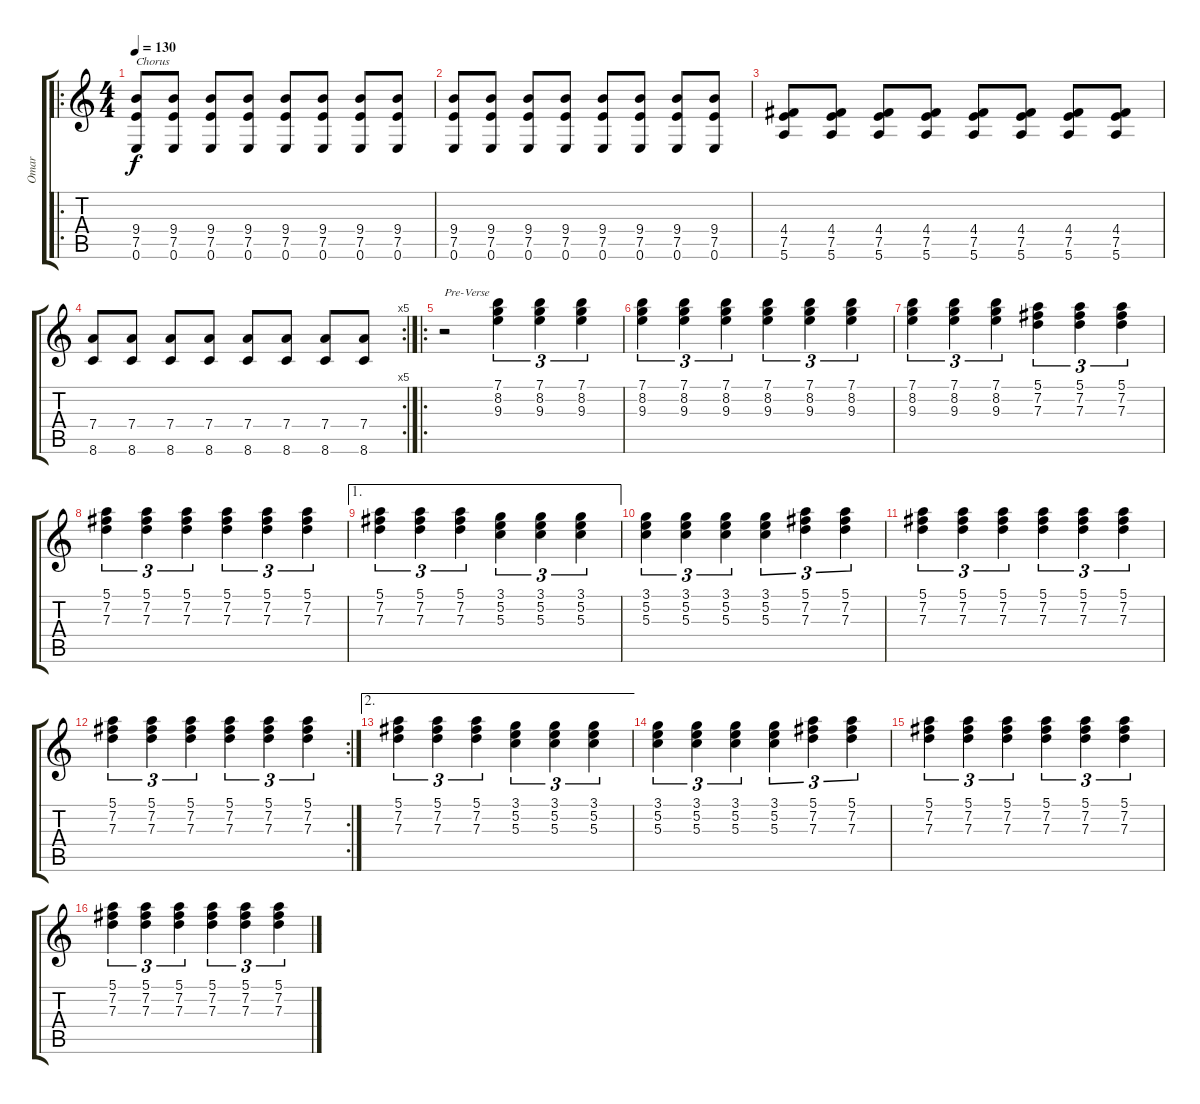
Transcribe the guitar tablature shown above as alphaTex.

\track ("Omar" "Omar") {instrument distortionguitar}
\staff {score tabs}
\tuning (E4 B3 G3 D3 A2 E2) {hide}
\ro
\ts (4 4)
\tempo 130
\clef g2
\ks c
(9.4 7.5 0.6).8{txt "Chorus" dy f} (9.4 7.5 0.6).8 (9.4 7.5 0.6).8 (9.4 7.5 0.6).8 (9.4 7.5 0.6).8 (9.4 7.5 0.6).8 (9.4 7.5 0.6).8 (9.4 7.5 0.6).8 |
(9.4 7.5 0.6).8 (9.4 7.5 0.6).8 (9.4 7.5 0.6).8 (9.4 7.5 0.6).8 (9.4 7.5 0.6).8 (9.4 7.5 0.6).8 (9.4 7.5 0.6).8 (9.4 7.5 0.6).8 |
(4.4 7.5 5.6).8 (4.4 7.5 5.6).8 (4.4 7.5 5.6).8 (4.4 7.5 5.6).8 (4.4 7.5 5.6).8 (4.4 7.5 5.6).8 (4.4 7.5 5.6).8 (4.4 7.5 5.6).8 |
\rc 5
(7.4 8.6).8 (7.4 8.6).8 (7.4 8.6).8 (7.4 8.6).8 (7.4 8.6).8 (7.4 8.6).8 (7.4 8.6).8 (7.4 8.6).8 |
\ro
r.2{txt "Pre-Verse"} (7.1 8.2 9.3).4{tu (3 2)} (7.1 8.2 9.3).4{tu (3 2)} (7.1 8.2 9.3).4{tu (3 2)} |
(7.1 8.2 9.3).4{tu (3 2)} (7.1 8.2 9.3).4{tu (3 2)} (7.1 8.2 9.3).4{tu (3 2)} (7.1 8.2 9.3).4{tu (3 2)} (7.1 8.2 9.3).4{tu (3 2)} (7.1 8.2 9.3).4{tu (3 2)} |
(7.1 8.2 9.3).4{tu (3 2)} (7.1 8.2 9.3).4{tu (3 2)} (7.1 8.2 9.3).4{tu (3 2)} (5.1 7.2 7.3).4{tu (3 2)} (5.1 7.2 7.3).4{tu (3 2)} (5.1 7.2 7.3).4{tu (3 2)} |
(5.1 7.2 7.3).4{tu (3 2)} (5.1 7.2 7.3).4{tu (3 2)} (5.1 7.2 7.3).4{tu (3 2)} (5.1 7.2 7.3).4{tu (3 2)} (5.1 7.2 7.3).4{tu (3 2)} (5.1 7.2 7.3).4{tu (3 2)} |
\ae 1
(5.1 7.2 7.3).4{tu (3 2)} (5.1 7.2 7.3).4{tu (3 2)} (5.1 7.2 7.3).4{tu (3 2)} (3.1 5.2 5.3).4{tu (3 2)} (3.1 5.2 5.3).4{tu (3 2)} (3.1 5.2 5.3).4{tu (3 2)} |
(3.1 5.2 5.3).4{tu (3 2)} (3.1 5.2 5.3).4{tu (3 2)} (3.1 5.2 5.3).4{tu (3 2)} (3.1 5.2 5.3).4{tu (3 2)} (5.1 7.2 7.3).4{tu (3 2)} (5.1 7.2 7.3).4{tu (3 2)} |
(5.1 7.2 7.3).4{tu (3 2)} (5.1 7.2 7.3).4{tu (3 2)} (5.1 7.2 7.3).4{tu (3 2)} (5.1 7.2 7.3).4{tu (3 2)} (5.1 7.2 7.3).4{tu (3 2)} (5.1 7.2 7.3).4{tu (3 2)} |
\rc 2
(5.1 7.2 7.3).4{tu (3 2)} (5.1 7.2 7.3).4{tu (3 2)} (5.1 7.2 7.3).4{tu (3 2)} (5.1 7.2 7.3).4{tu (3 2)} (5.1 7.2 7.3).4{tu (3 2)} (5.1 7.2 7.3).4{tu (3 2)} |
\ae 2
(5.1 7.2 7.3).4{tu (3 2)} (5.1 7.2 7.3).4{tu (3 2)} (5.1 7.2 7.3).4{tu (3 2)} (3.1 5.2 5.3).4{tu (3 2)} (3.1 5.2 5.3).4{tu (3 2)} (3.1 5.2 5.3).4{tu (3 2)} |
(3.1 5.2 5.3).4{tu (3 2)} (3.1 5.2 5.3).4{tu (3 2)} (3.1 5.2 5.3).4{tu (3 2)} (3.1 5.2 5.3).4{tu (3 2)} (5.1 7.2 7.3).4{tu (3 2)} (5.1 7.2 7.3).4{tu (3 2)} |
(5.1 7.2 7.3).4{tu (3 2)} (5.1 7.2 7.3).4{tu (3 2)} (5.1 7.2 7.3).4{tu (3 2)} (5.1 7.2 7.3).4{tu (3 2)} (5.1 7.2 7.3).4{tu (3 2)} (5.1 7.2 7.3).4{tu (3 2)} |
(5.1 7.2 7.3).4{tu (3 2)} (5.1 7.2 7.3).4{tu (3 2)} (5.1 7.2 7.3).4{tu (3 2)} (5.1 7.2 7.3).4{tu (3 2)} (5.1 7.2 7.3).4{tu (3 2)} (5.1 7.2 7.3).4{tu (3 2)}
